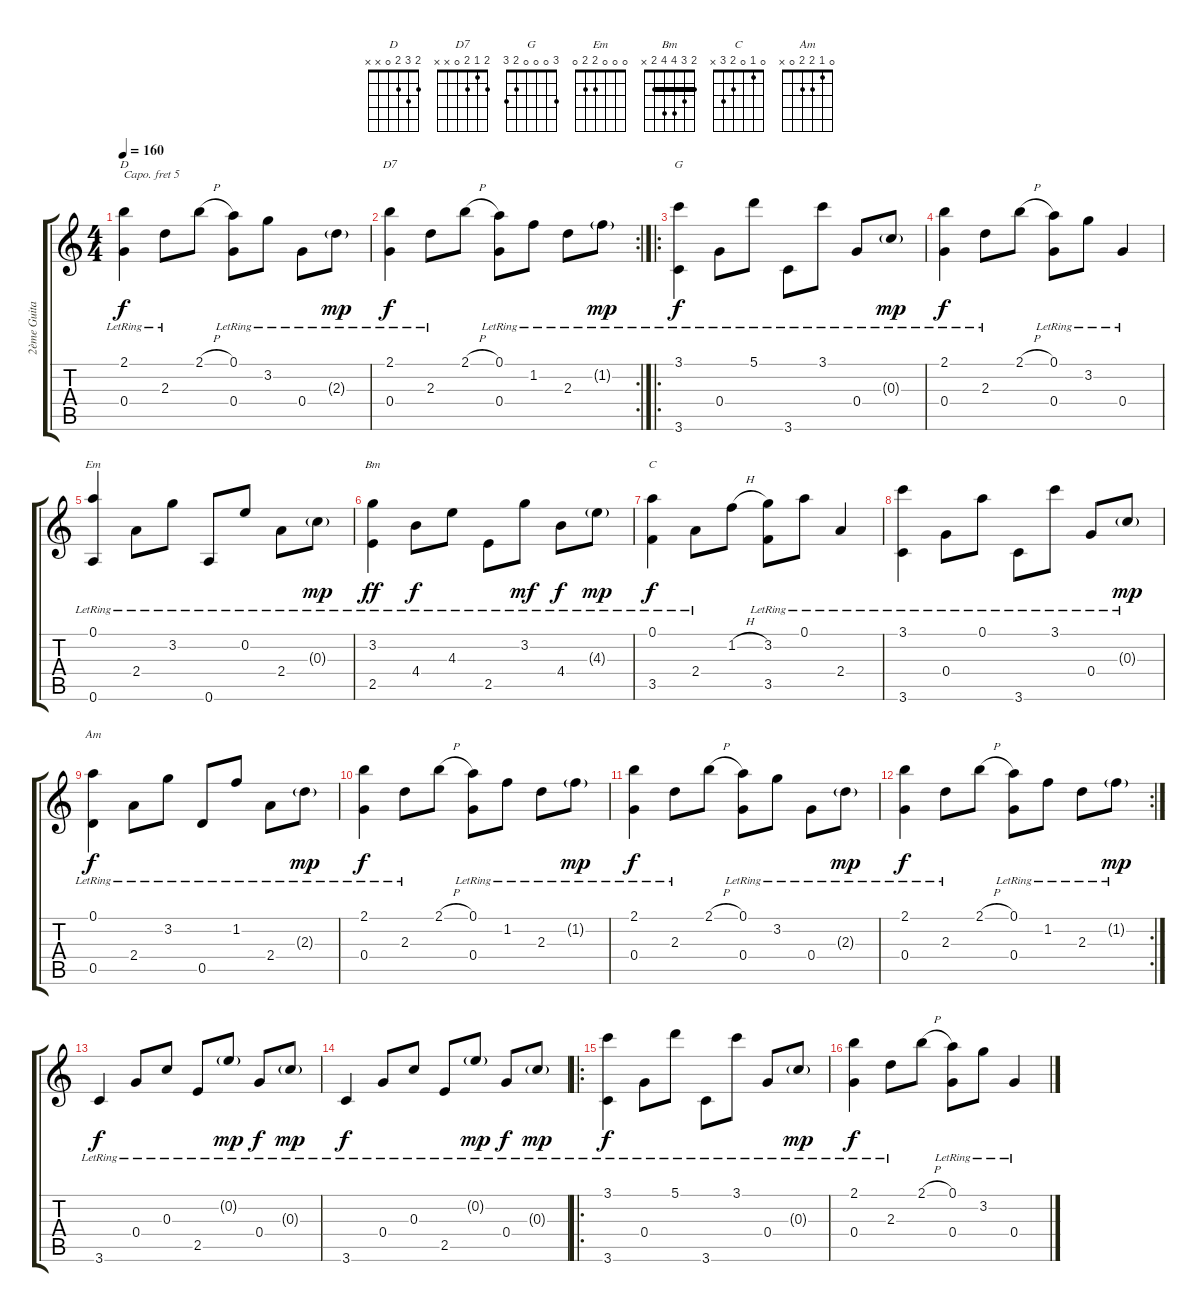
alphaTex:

\track ("2ème Guitare (capo 5)" "2ème Guita") {instrument acousticguitarnylon}
\staff {score tabs}
\capo 5
\tuning (E4 B3 G3 D3 A2 E2) {hide}
\chord ("D" 2 3 2 0 x x)
\chord ("D7" 2 1 2 0 x x)
\chord ("G" 3 0 0 0 2 3)
\chord ("Em" 0 0 0 2 2 0)
\chord ("Bm" 2 3 4 4 2 x) {barre 2}
\chord ("C" 0 1 0 2 3 x)
\chord ("Am" 0 1 2 2 0 x)
\ts (4 4)
\tempo 160
\clef g2
\ks c
(2.1{lr} 0.4{lr}).4{ch "D" dy f} 2.3{lr}.8 2.1{h}.8 (0.1{lr} 0.4{lr}).8 3.2{lr}.8 0.4{lr}.8 2.3{g lr}.8{dy mp} |
\rc 2
(2.1{lr} 0.4{lr}).4{ch "D7" dy f} 2.3{lr}.8 2.1{h}.8 (0.1{lr} 0.4{lr}).8 1.2{lr}.8 2.3{lr}.8 1.2{g lr}.8{dy mp} |
\ro
(3.1{lr} 3.6{lr}).4{ch "G" dy f} 0.4{lr}.8 5.1{lr}.8 3.6{lr}.8 3.1{lr}.8 0.4{lr}.8 0.3{g lr}.8{dy mp} |
(2.1{lr} 0.4{lr}).4{dy f} 2.3{lr}.8 2.1{h}.8 (0.1{lr} 0.4{lr}).8 3.2{lr}.8 0.4{lr}.4 |
(0.1{lr} 0.6{lr}).4{ch "Em"} 2.4{lr}.8 3.2{lr}.8 0.6{lr}.8 0.2{lr}.8 2.4{lr}.8 0.3{g lr}.8{dy mp} |
(3.2{lr} 2.5{lr}).4{ch "Bm" dy ff} 4.4{lr}.8{dy f} 4.3{lr}.8 2.5{lr}.8 3.2{lr}.8{dy mf} 4.4{lr}.8{dy f} 4.3{g lr}.8{dy mp} |
(0.1{lr} 3.5{lr}).4{ch "C" dy f} 2.4{lr}.8 1.2{h}.8 (3.2{lr} 3.5{lr}).8 0.1{lr}.8 2.4{lr}.4 |
(3.1{lr} 3.6{lr}).4 0.4{lr}.8 0.1{lr}.8 3.6{lr}.8 3.1{lr}.8 0.4{lr}.8 0.3{g lr}.8{dy mp} |
(0.1{lr} 0.5{lr}).4{ch "Am" dy f} 2.4{lr}.8 3.2{lr}.8 0.5{lr}.8 1.2{lr}.8 2.4{lr}.8 2.3{g lr}.8{dy mp} |
(2.1{lr} 0.4{lr}).4{dy f} 2.3{lr}.8 2.1{h}.8 (0.1{lr} 0.4{lr}).8 1.2{lr}.8 2.3{lr}.8 1.2{g lr}.8{dy mp} |
(2.1{lr} 0.4{lr}).4{dy f} 2.3{lr}.8 2.1{h}.8 (0.1{lr} 0.4{lr}).8 3.2{lr}.8 0.4{lr}.8 2.3{g lr}.8{dy mp} |
\rc 2
(2.1{lr} 0.4{lr}).4{dy f} 2.3{lr}.8 2.1{h}.8 (0.1{lr} 0.4{lr}).8 1.2{lr}.8 2.3{lr}.8 1.2{g lr}.8{dy mp} |
3.6{lr}.4{dy f} 0.4{lr}.8 0.3{lr}.8 2.5{lr}.8 0.2{g lr}.8{dy mp} 0.4{lr}.8{dy f} 0.3{g lr}.8{dy mp} |
3.6{lr}.4{dy f} 0.4{lr}.8 0.3{lr}.8 2.5{lr}.8 0.2{g lr}.8{dy mp} 0.4{lr}.8{dy f} 0.3{g lr}.8{dy mp} |
\ro
(3.1{lr} 3.6{lr}).4{dy f} 0.4{lr}.8 5.1{lr}.8 3.6{lr}.8 3.1{lr}.8 0.4{lr}.8 0.3{g lr}.8{dy mp} |
(2.1{lr} 0.4{lr}).4{dy f} 2.3{lr}.8 2.1{h}.8 (0.1{lr} 0.4{lr}).8 3.2{lr}.8 0.4{lr}.4
